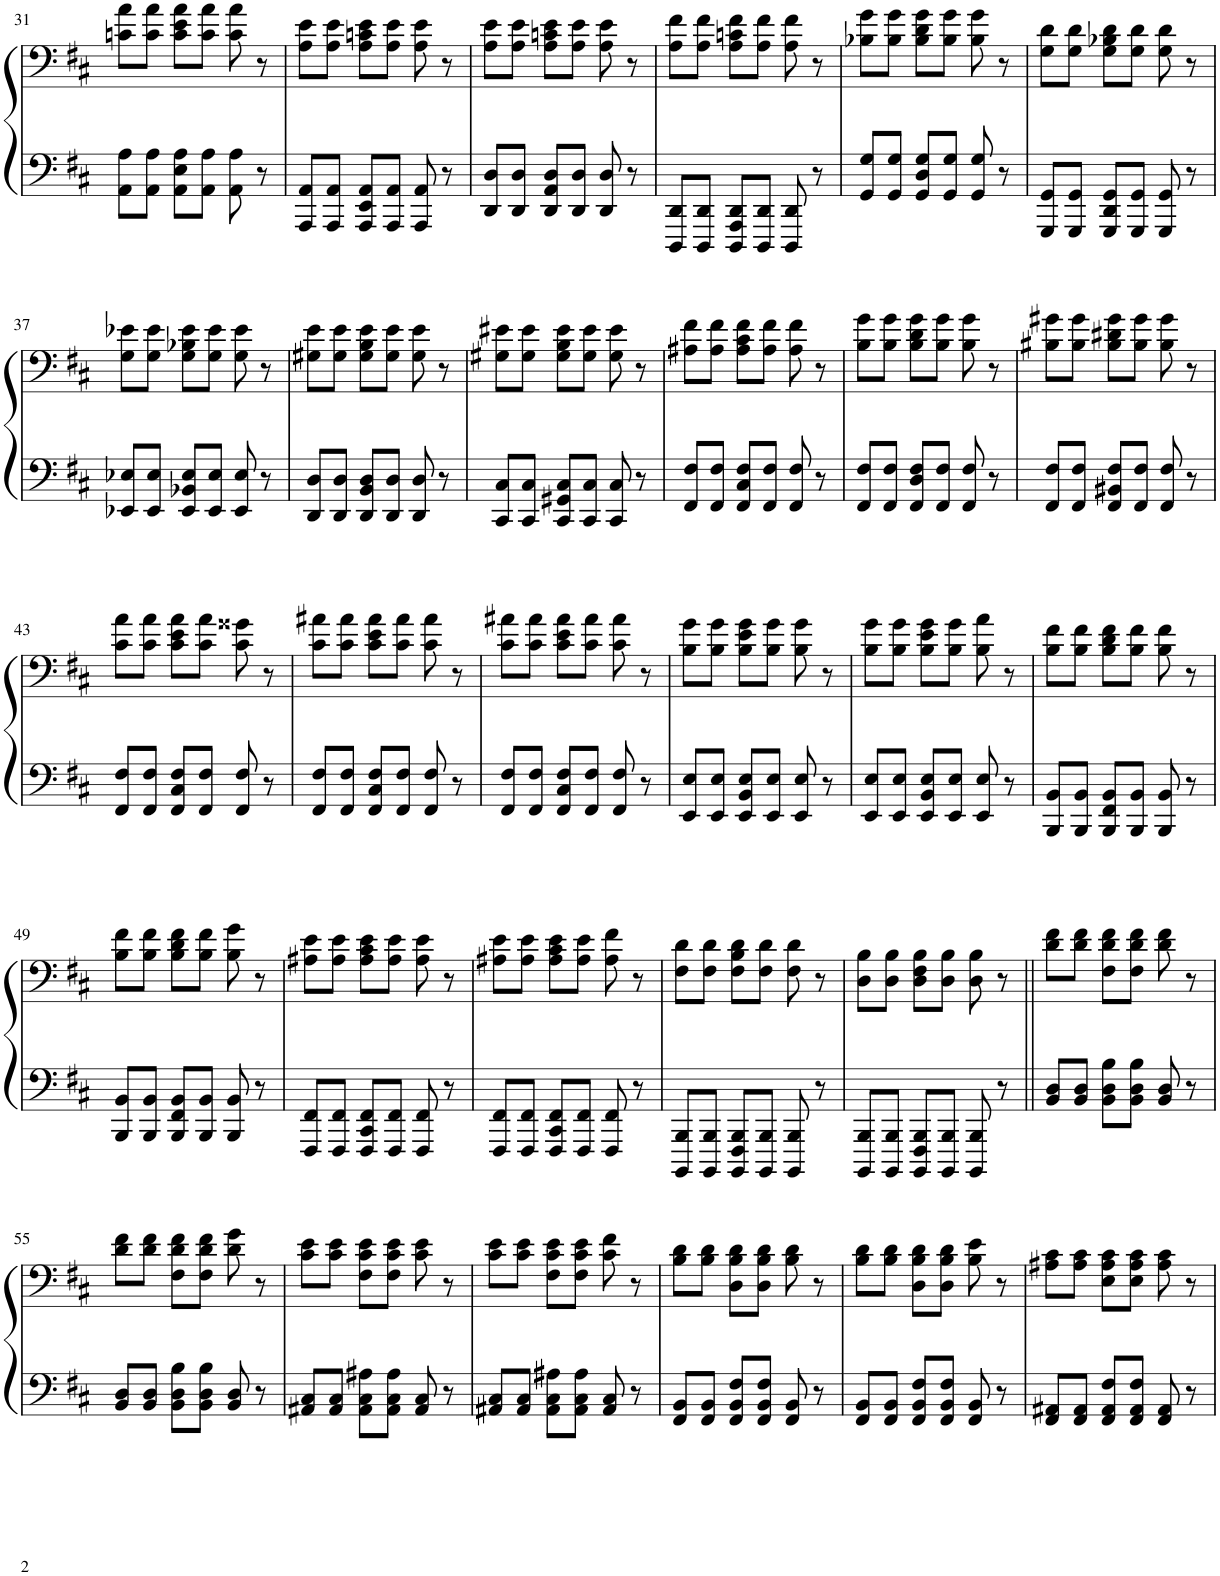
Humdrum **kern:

**kern	**kern
*part1	*part1
*staff2	*staff1
*I"Piano	*
*I'Pno.	*
!!LO:PB:g=z
*clefF4	*clefF4
*k[f#c#]	*k[f#c#]
*M3/4	*M3/4
=31	=31
8AA\ 8A\L	8cn\ 8a\L
8AA\ 8A\J	8c\ 8a\J
8AA\ 8E\ 8A\L	8c\ 8e\ 8a\L
8AA\ 8A\J	8c\ 8a\J
8AA\ 8A\	8c\ 8a\
8r	8r
=32	=32
8AAA/ 8AA/L	8A\ 8e\L
8AAA/ 8AA/J	8A\ 8e\J
8AAA/ 8EE/ 8AA/L	8A\ 8cn\ 8e\L
8AAA/ 8AA/J	8A\ 8e\J
8AAA/ 8AA/	8A\ 8e\
8r	8r
=33	=33
8DD/ 8D/L	8A\ 8e\L
8DD/ 8D/J	8A\ 8e\J
8DD/ 8AA/ 8D/L	8A\ 8cn\ 8e\L
8DD/ 8D/J	8A\ 8e\J
8DD/ 8D/	8A\ 8e\
8r	8r
=34	=34
8DDD/ 8DD/L	8A\ 8f#\L
8DDD/ 8DD/J	8A\ 8f#\J
8DDD/ 8AAA/ 8DD/L	8A\ 8cn\ 8f#\L
8DDD/ 8DD/J	8A\ 8f#\J
8DDD/ 8DD/	8A\ 8f#\
8r	8r
=35	=35
8GG/ 8G/L	8B-X\ 8g\L
8GG/ 8G/J	8B-\ 8g\J
8GG/ 8D/ 8G/L	8B-\ 8d\ 8g\L
8GG/ 8G/J	8B-\ 8g\J
8GG/ 8G/	8B-\ 8g\
8r	8r
=36	=36
8GGG/ 8GG/L	8G\ 8d\L
8GGG/ 8GG/J	8G\ 8d\J
8GGG/ 8DD/ 8GG/L	8G\ 8B-X\ 8d\L
8GGG/ 8GG/J	8G\ 8d\J
8GGG/ 8GG/	8G\ 8d\
8r	8r
!!LO:LB:g=z
=37	=37
8EE-X/ 8E-X/L	8G\ 8e-X\L
8EE-/ 8E-/J	8G\ 8e-\J
8EE-/ 8BB-X/ 8E-/L	8G\ 8B-X\ 8e-\L
8EE-/ 8E-/J	8G\ 8e-\J
8EE-/ 8E-/	8G\ 8e-\
8r	8r
=38	=38
8DD/ 8D/L	8G#X\ 8e\L
8DD/ 8D/J	8G#\ 8e\J
8DD/ 8BB/ 8D/L	8G#\ 8B\ 8e\L
8DD/ 8D/J	8G#\ 8e\J
8DD/ 8D/	8G#\ 8e\
8r	8r
=39	=39
8CC#/ 8C#/L	8G#X\ 8e#X\L
8CC#/ 8C#/J	8G#\ 8e#\J
8CC#/ 8GG#X/ 8C#/L	8G#\ 8B\ 8e#\L
8CC#/ 8C#/J	8G#\ 8e#\J
8CC#/ 8C#/	8G#\ 8e#\
8r	8r
=40	=40
8FF#/ 8F#/L	8A#X\ 8f#\L
8FF#/ 8F#/J	8A#\ 8f#\J
8FF#/ 8C#/ 8F#/L	8A#\ 8c#\ 8f#\L
8FF#/ 8F#/J	8A#\ 8f#\J
8FF#/ 8F#/	8A#\ 8f#\
8r	8r
=41	=41
8FF#/ 8F#/L	8B\ 8g\L
8FF#/ 8F#/J	8B\ 8g\J
8FF#/ 8D/ 8F#/L	8B\ 8d\ 8g\L
8FF#/ 8F#/J	8B\ 8g\J
8FF#/ 8F#/	8B\ 8g\
8r	8r
=42	=42
8FF#/ 8F#/L	8B#X\ 8g#X\L
8FF#/ 8F#/J	8B#\ 8g#\J
8FF#/ 8BB#X/ 8F#/L	8B#\ 8d#X\ 8g#\L
8FF#/ 8F#/J	8B#\ 8g#\J
8FF#/ 8F#/	8B#\ 8g#\
8r	8r
!!LO:LB:g=z
=43	=43
8FF#/ 8F#/L	8c#\ 8a\L
8FF#/ 8F#/J	8c#\ 8a\J
8FF#/ 8C#/ 8F#/L	8c#\ 8e\ 8a\L
8FF#/ 8F#/J	8c#\ 8a\J
8FF#/ 8F#/	8c#\ 8g##X\
8r	8r
=44	=44
8FF#/ 8F#/L	8c#\ 8a#X\L
8FF#/ 8F#/J	8c#\ 8a#\J
8FF#/ 8C#/ 8F#/L	8c#\ 8e\ 8a#\L
8FF#/ 8F#/J	8c#\ 8a#\J
8FF#/ 8F#/	8c#\ 8a#\
8r	8r
=45	=45
8FF#/ 8F#/L	8c#\ 8a#X\L
8FF#/ 8F#/J	8c#\ 8a#\J
8FF#/ 8C#/ 8F#/L	8c#\ 8e\ 8a#\L
8FF#/ 8F#/J	8c#\ 8a#\J
8FF#/ 8F#/	8c#\ 8a#\
8r	8r
=46	=46
8EE/ 8E/L	8B\ 8g\L
8EE/ 8E/J	8B\ 8g\J
8EE/ 8BB/ 8E/L	8B\ 8e\ 8g\L
8EE/ 8E/J	8B\ 8g\J
8EE/ 8E/	8B\ 8g\
8r	8r
=47	=47
8EE/ 8E/L	8B\ 8g\L
8EE/ 8E/J	8B\ 8g\J
8EE/ 8BB/ 8E/L	8B\ 8e\ 8g\L
8EE/ 8E/J	8B\ 8g\J
8EE/ 8E/	8B\ 8a\
8r	8r
=48	=48
8BBB/ 8BB/L	8B\ 8f#\L
8BBB/ 8BB/J	8B\ 8f#\J
8BBB/ 8FF#/ 8BB/L	8B\ 8d\ 8f#\L
8BBB/ 8BB/J	8B\ 8f#\J
8BBB/ 8BB/	8B\ 8f#\
8r	8r
!!LO:LB:g=z
=49	=49
8BBB/ 8BB/L	8B\ 8f#\L
8BBB/ 8BB/J	8B\ 8f#\J
8BBB/ 8FF#/ 8BB/L	8B\ 8d\ 8f#\L
8BBB/ 8BB/J	8B\ 8f#\J
8BBB/ 8BB/	8B\ 8g\
8r	8r
=50	=50
8FFF#/ 8FF#/L	8A#X\ 8e\L
8FFF#/ 8FF#/J	8A#\ 8e\J
8FFF#/ 8CC#/ 8FF#/L	8A#\ 8c#\ 8e\L
8FFF#/ 8FF#/J	8A#\ 8e\J
8FFF#/ 8FF#/	8A#\ 8e\
8r	8r
=51	=51
8FFF#/ 8FF#/L	8A#X\ 8e\L
8FFF#/ 8FF#/J	8A#\ 8e\J
8FFF#/ 8CC#/ 8FF#/L	8A#\ 8c#\ 8e\L
8FFF#/ 8FF#/J	8A#\ 8e\J
8FFF#/ 8FF#/	8A#\ 8f#\
8r	8r
=52	=52
8BBBB/ 8BBB/L	8F#\ 8d\L
8BBBB/ 8BBB/J	8F#\ 8d\J
8BBBB/ 8FFF#/ 8BBB/L	8F#\ 8B\ 8d\L
8BBBB/ 8BBB/J	8F#\ 8d\J
8BBBB/ 8BBB/	8F#\ 8d\
8r	8r
=53	=53
8BBBB/ 8BBB/L	8D\ 8B\L
8BBBB/ 8BBB/J	8D\ 8B\J
8BBBB/ 8FFF#/ 8BBB/L	8D\ 8F#\ 8B\L
8BBBB/ 8BBB/J	8D\ 8B\J
8BBBB/ 8BBB/	8D\ 8B\
8r	8r
=54||	=54||
8BB/ 8D/L	8d\ 8f#\L
8BB/ 8D/J	8d\ 8f#\J
8BB\ 8D\ 8B\L	8F#\ 8d\ 8f#\L
8BB\ 8D\ 8B\J	8F#\ 8d\ 8f#\J
8BB/ 8D/	8d\ 8f#\
8r	8r
!!LO:LB:g=z
=55	=55
8BB/ 8D/L	8d\ 8f#\L
8BB/ 8D/J	8d\ 8f#\J
8BB\ 8D\ 8B\L	8F#\ 8d\ 8f#\L
8BB\ 8D\ 8B\J	8F#\ 8d\ 8f#\J
8BB/ 8D/	8d\ 8g\
8r	8r
=56	=56
8AA#X/ 8C#/L	8c#\ 8e\L
8AA#/ 8C#/J	8c#\ 8e\J
8AA#\ 8C#\ 8A#X\L	8F#\ 8c#\ 8e\L
8AA#\ 8C#\ 8A#\J	8F#\ 8c#\ 8e\J
8AA#/ 8C#/	8c#\ 8e\
8r	8r
=57	=57
8AA#X/ 8C#/L	8c#\ 8e\L
8AA#/ 8C#/J	8c#\ 8e\J
8AA#\ 8C#\ 8A#X\L	8F#\ 8c#\ 8e\L
8AA#\ 8C#\ 8A#\J	8F#\ 8c#\ 8e\J
8AA#/ 8C#/	8c#\ 8f#\
8r	8r
=58	=58
8FF#/ 8BB/L	8B\ 8d\L
8FF#/ 8BB/J	8B\ 8d\J
8FF#/ 8BB/ 8F#/L	8D\ 8B\ 8d\L
8FF#/ 8BB/ 8F#/J	8D\ 8B\ 8d\J
8FF#/ 8BB/	8B\ 8d\
8r	8r
=59	=59
8FF#/ 8BB/L	8B\ 8d\L
8FF#/ 8BB/J	8B\ 8d\J
8FF#/ 8BB/ 8F#/L	8D\ 8B\ 8d\L
8FF#/ 8BB/ 8F#/J	8D\ 8B\ 8d\J
8FF#/ 8BB/	8B\ 8e\
8r	8r
=60	=60
8FF#/ 8AA#X/L	8A#X\ 8c#\L
8FF#/ 8AA#/J	8A#\ 8c#\J
8FF#/ 8AA#/ 8F#/L	8E\ 8A#\ 8c#\L
8FF#/ 8AA#/ 8F#/J	8E\ 8A#\ 8c#\J
8FF#/ 8AA#/	8A#\ 8c#\
8r	8r
=	=
*-	*-
